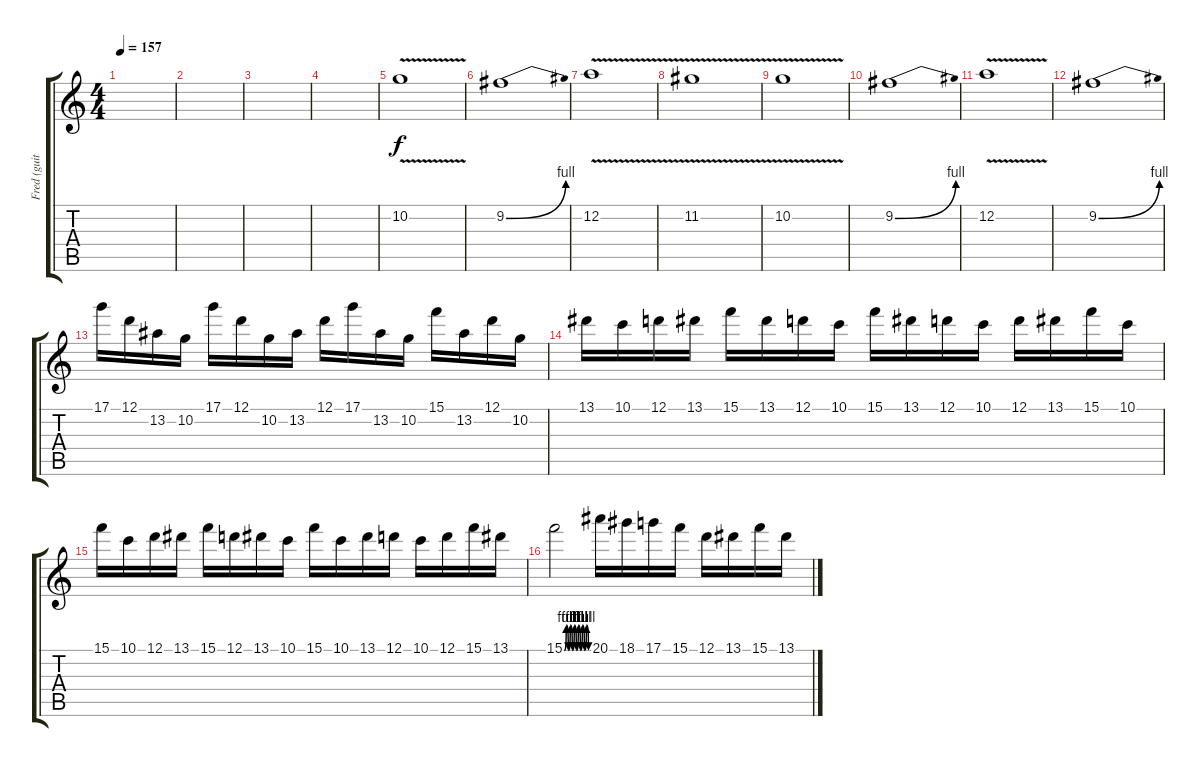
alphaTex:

\track ("Fred (guitar II)" "Fred (guit") {instrument overdrivenguitar}
\staff {score tabs}
\tuning (D4 A3 F3 C3 G2 D2) {hide}
\ts (4 4)
\tempo 157
\clef g2
\ks c
|
|
|
|
10.2{v}.1{volume 13 instrument distortionguitar} |
9.2{be (bend 0 0 60 4)}.1 |
12.2{v}.1 |
11.2{v}.1 |
10.2{v}.1 |
9.2{be (bend 0 0 60 4)}.1 |
12.2{v}.1 |
9.2{be (bend 0 0 60 4)}.1 |
17.1.16{volume 16 instrument harpsichord} 12.1.16 13.2.16 10.2.16 17.1.16 12.1.16 10.2.16 13.2.16 12.1.16 17.1.16 13.2.16 10.2.16 15.1.16 13.2.16 12.1.16 10.2.16 |
13.1.16 10.1.16 12.1.16 13.1.16 15.1.16 13.1.16 12.1.16 10.1.16 15.1.16 13.1.16 12.1.16 10.1.16 12.1.16 13.1.16 15.1.16 10.1.16 |
15.1.16 10.1.16 12.1.16 13.1.16 15.1.16 12.1.16 13.1.16 10.1.16 15.1.16 10.1.16 13.1.16 12.1.16 10.1.16 12.1.16 15.1.16 13.1.16 |
15.1{be (custom 0 0 5 4 10 0 15 4 20 0 25 4 30 0 35 4 40 0 45 4 50 0 55 4 60 0)}.2 20.1.16 18.1.16 17.1.16 15.1.16 12.1.16 13.1.16 15.1.16 13.1.16
